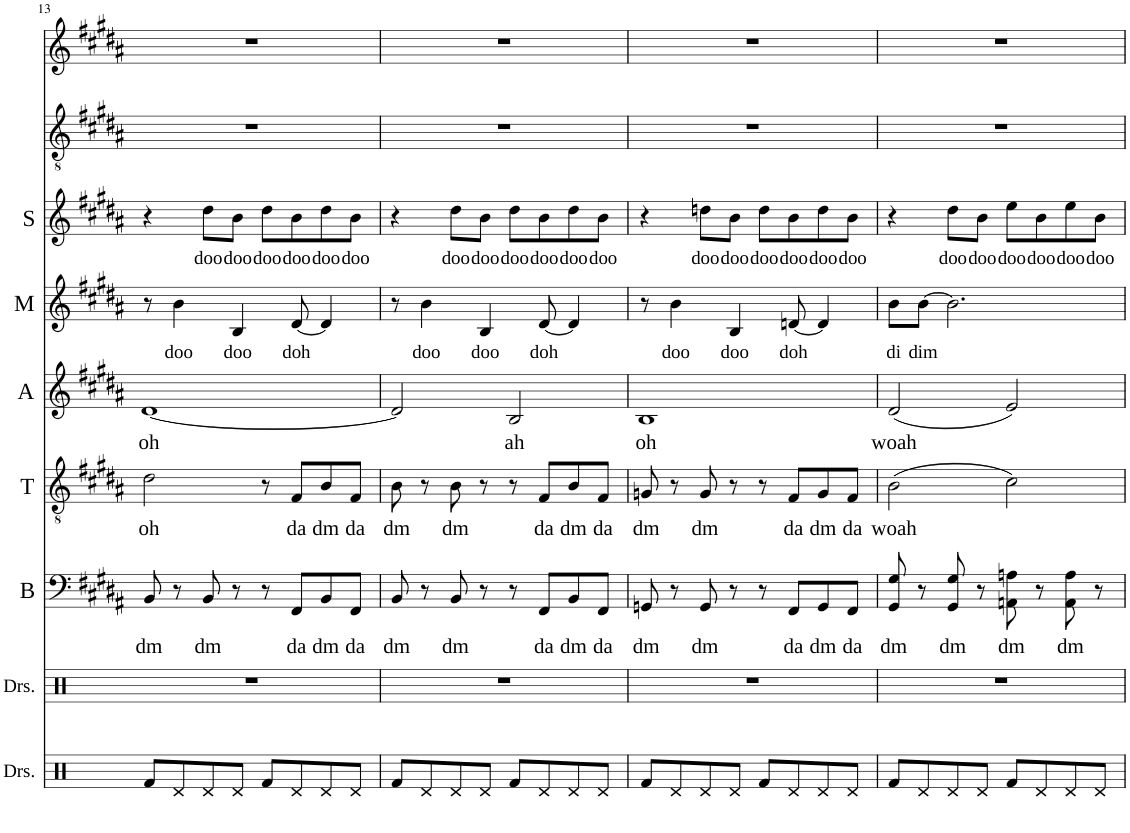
**kern	**kern	**kern	**text	**kern	**text	**kern	**text	**kern	**text	**kern	**text	**kern	**kern
*part9	*part8	*part7	*part7	*part6	*part6	*part5	*part5	*part4	*part4	*part3	*part3	*part2	*part1
*staff9	*staff8	*staff7	*staff7	*staff6	*staff6	*staff5	*staff5	*staff4	*staff4	*staff3	*staff3	*staff2	*staff1
*I"Drumset	*I"Drumset	*I"Bass	*	*I"Tenor	*	*I"Alto	*	*I"Mezzo	*	*I"Soprano	*	*I"Solo 2	*I"Solo
*I'Drs.	*I'Drs.	*I'B	*	*I'T	*	*I'A	*	*I'M	*	*I'S	*	*	*
!!LO:PB:g=z
*clefX	*clefX	*clefF4	*	*clefGv2	*	*clefG2	*	*clefG2	*	*clefG2	*	*clefGv2	*clefG2
*k[]	*k[]	*k[f#c#g#d#a#]	*	*k[f#c#g#d#a#]	*	*k[f#c#g#d#a#]	*	*k[f#c#g#d#a#]	*	*k[f#c#g#d#a#]	*	*k[f#c#g#d#a#]	*k[f#c#g#d#a#]
*M4/4	*M4/4	*M4/4	*	*M4/4	*	*M4/4	*	*M4/4	*	*M4/4	*	*M4/4	*M4/4
=13	=13	=13	=13	=13	=13	=13	=13	=13	=13	=13	=13	=13	=13
!	!	!	!LO:LY:b	!	!LO:LY:b	!	!LO:LY:b	!	!	!	!	!	!
8Rf/L	1r	8BB/	dm	2d#\	oh	[1d#	oh	8r	.	4r	.	1r	1r
!	!	!	!	!	!	!	!	!	!LO:LY:b	!	!	!	!
8Rd/	.	8r	.	.	.	.	.	4b\	doo	.	.	.	.
!	!	!	!LO:LY:b	!	!	!	!	!	!	!	!LO:LY:b	!	!
8Rd/	.	8BB/	dm	.	.	.	.	.	.	8dd#\L	doo	.	.
!	!	!	!	!	!	!	!	!	!LO:LY:b	!	!LO:LY:b	!	!
8Rd/J	.	8r	.	.	.	.	.	4B/	doo	8b\J	doo	.	.
!	!	!	!	!	!	!	!	!	!	!	!LO:LY:b	!	!
8Rf/L	.	8r	.	8r	.	.	.	.	.	8dd#\L	doo	.	.
!	!	!	!LO:LY:b	!	!LO:LY:b	!	!	!	!LO:LY:b	!	!LO:LY:b	!	!
8Rd/	.	8FF#/L	da	8F#/L	da	.	.	[8d#/	doh	8b\	doo	.	.
!	!	!	!LO:LY:b	!	!LO:LY:b	!	!	!	!	!	!LO:LY:b	!	!
8Rd/	.	8BB/	dm	8B/	dm	.	.	4d#/]	.	8dd#\	doo	.	.
!	!	!	!LO:LY:b	!	!LO:LY:b	!	!	!	!	!	!LO:LY:b	!	!
8Rd/J	.	8FF#/J	da	8F#/J	da	.	.	.	.	8b\J	doo	.	.
=14	=14	=14	=14	=14	=14	=14	=14	=14	=14	=14	=14	=14	=14
!	!	!	!LO:LY:b	!	!LO:LY:b	!	!	!	!	!	!	!	!
8Rf/L	1r	8BB/	dm	8B\	dm	2d#/]	.	8r	.	4r	.	1r	1r
!	!	!	!	!	!	!	!	!	!LO:LY:b	!	!	!	!
8Rd/	.	8r	.	8r	.	.	.	4b\	doo	.	.	.	.
!	!	!	!LO:LY:b	!	!LO:LY:b	!	!	!	!	!	!LO:LY:b	!	!
8Rd/	.	8BB/	dm	8B\	dm	.	.	.	.	8dd#\L	doo	.	.
!	!	!	!	!	!	!	!	!	!LO:LY:b	!	!LO:LY:b	!	!
8Rd/J	.	8r	.	8r	.	.	.	4B/	doo	8b\J	doo	.	.
!	!	!	!	!	!	!	!LO:LY:b	!	!	!	!LO:LY:b	!	!
8Rf/L	.	8r	.	8r	.	2B/	ah	.	.	8dd#\L	doo	.	.
!	!	!	!LO:LY:b	!	!LO:LY:b	!	!	!	!LO:LY:b	!	!LO:LY:b	!	!
8Rd/	.	8FF#/L	da	8F#/L	da	.	.	[8d#/	doh	8b\	doo	.	.
!	!	!	!LO:LY:b	!	!LO:LY:b	!	!	!	!	!	!LO:LY:b	!	!
8Rd/	.	8BB/	dm	8B/	dm	.	.	4d#/]	.	8dd#\	doo	.	.
!	!	!	!LO:LY:b	!	!LO:LY:b	!	!	!	!	!	!LO:LY:b	!	!
8Rd/J	.	8FF#/J	da	8F#/J	da	.	.	.	.	8b\J	doo	.	.
=15	=15	=15	=15	=15	=15	=15	=15	=15	=15	=15	=15	=15	=15
!	!	!	!LO:LY:b	!	!LO:LY:b	!	!LO:LY:b	!	!	!	!	!	!
8Rf/L	1r	8GGn/	dm	8Gn/	dm	1B	oh	8r	.	4r	.	1r	1r
!	!	!	!	!	!	!	!	!	!LO:LY:b	!	!	!	!
8Rd/	.	8r	.	8r	.	.	.	4b\	doo	.	.	.	.
!	!	!	!LO:LY:b	!	!LO:LY:b	!	!	!	!	!	!LO:LY:b	!	!
8Rd/	.	8GG/	dm	8G/	dm	.	.	.	.	8ddn\L	doo	.	.
!	!	!	!	!	!	!	!	!	!LO:LY:b	!	!LO:LY:b	!	!
8Rd/J	.	8r	.	8r	.	.	.	4B/	doo	8b\J	doo	.	.
!	!	!	!	!	!	!	!	!	!	!	!LO:LY:b	!	!
8Rf/L	.	8r	.	8r	.	.	.	.	.	8dd\L	doo	.	.
!	!	!	!LO:LY:b	!	!LO:LY:b	!	!	!	!LO:LY:b	!	!LO:LY:b	!	!
8Rd/	.	8FF#/L	da	8F#/L	da	.	.	[8dn/	doh	8b\	doo	.	.
!	!	!	!LO:LY:b	!	!LO:LY:b	!	!	!	!	!	!LO:LY:b	!	!
8Rd/	.	8GG/	dm	8G/	dm	.	.	4d/]	.	8dd\	doo	.	.
!	!	!	!LO:LY:b	!	!LO:LY:b	!	!	!	!	!	!LO:LY:b	!	!
8Rd/J	.	8FF#/J	da	8F#/J	da	.	.	.	.	8b\J	doo	.	.
=16	=16	=16	=16	=16	=16	=16	=16	=16	=16	=16	=16	=16	=16
!	!	!	!LO:LY:b	!	!LO:LY:b	!	!LO:LY:b	!	!LO:LY:b	!	!	!	!
8Rf/L	1r	8GG#/ 8G#/	dm	(2B\	woah	(2d#/	woah	8b\L	di	4r	.	1r	1r
!	!	!	!	!	!	!	!	!	!LO:LY:b	!	!	!	!
8Rd/	.	8r	.	.	.	.	.	[8b\J	dim	.	.	.	.
!	!	!	!LO:LY:b	!	!	!	!	!	!	!	!LO:LY:b	!	!
8Rd/	.	8GG#/ 8G#/	dm	.	.	.	.	2.b\]	.	8dd#\L	doo	.	.
!	!	!	!	!	!	!	!	!	!	!	!LO:LY:b	!	!
8Rd/J	.	8r	.	.	.	.	.	.	.	8b\J	doo	.	.
!	!	!	!LO:LY:b	!	!	!	!	!	!	!	!LO:LY:b	!	!
8Rf/L	.	8AAn\ 8An\	dm	2c#\)	.	2e/)	.	.	.	8ee\L	doo	.	.
!	!	!	!	!	!	!	!	!	!	!	!LO:LY:b	!	!
8Rd/	.	8r	.	.	.	.	.	.	.	8b\	doo	.	.
!	!	!	!LO:LY:b	!	!	!	!	!	!	!	!LO:LY:b	!	!
8Rd/	.	8AA\ 8A\	dm	.	.	.	.	.	.	8ee\	doo	.	.
!	!	!	!	!	!	!	!	!	!	!	!LO:LY:b	!	!
8Rd/J	.	8r	.	.	.	.	.	.	.	8b\J	doo	.	.
=	=	=	=	=	=	=	=	=	=	=	=	=	=
*-	*-	*-	*-	*-	*-	*-	*-	*-	*-	*-	*-	*-	*-
